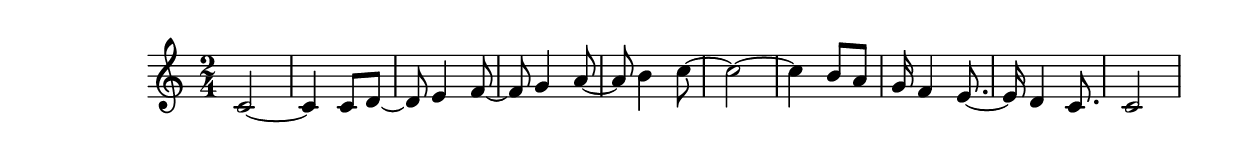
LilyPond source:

\version "1.9.8"

\header{
texidoc="

If the Note_heads_engraver is replaced by the
@code{Completion_heads_engraver}, notes that cross bar lines are split
into tied notes.

"
}

\paper { raggedright= ##t }



\score{
  \notes\relative c'{
  \time 2/4

  c2. c8 d4 e f g a b c2.. b8 a g16 f4 e d c8. c2 
  }
  \paper{
    \translator{
      \ThreadContext
      \remove "Note_heads_engraver"
      \consists "Completion_heads_engraver"
    }
  }
}
